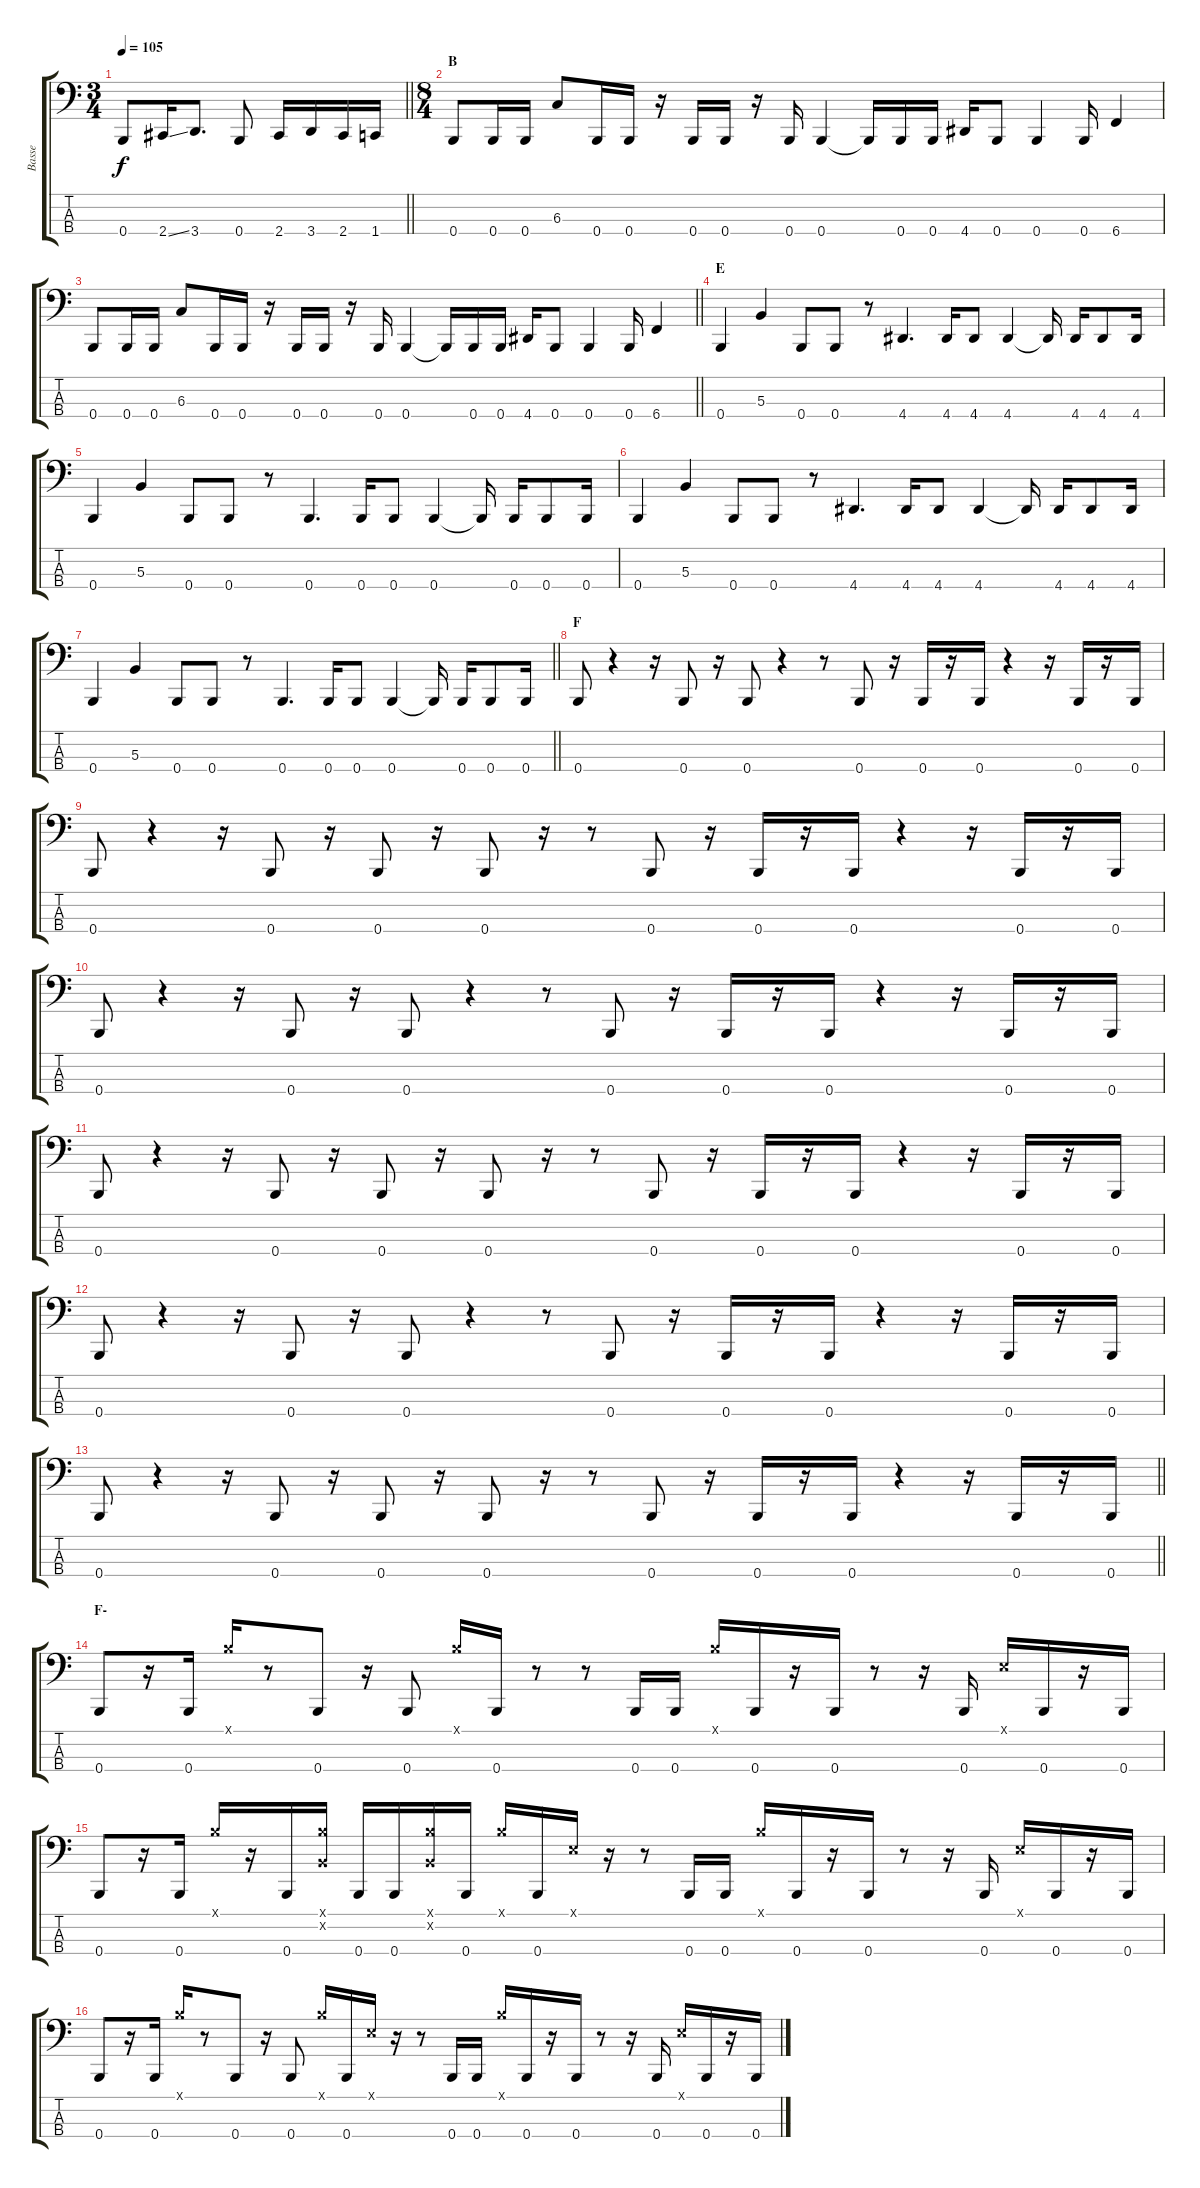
\track ("Basse" "Basse") {instrument electricbassfinger}
\staff {score tabs}
\tuning (E2 B1 Gb1 B0) {hide}
\ts (3 4)
\tempo 105
\clef f4
\barLineRight lightlight
\ks c
0.4{t}.8{dy f} 2.4{ss}.16 3.4.8{d} 0.4.8 2.4.16 3.4.16 2.4.16 1.4.16 |
\ts (8 4)
\section ("" "B")
0.4.8 0.4.16 0.4.16 6.3.8 0.4.16 0.4.16 r.16 0.4.16 0.4.16 r.16 0.4.16 0.4.4 0.4{t}.16 0.4.16 0.4.16 4.4.16 0.4.8 0.4.4 0.4.16 6.4.4 |
\barLineRight lightlight
0.4.8 0.4.16 0.4.16 6.3.8 0.4.16 0.4.16 r.16 0.4.16 0.4.16 r.16 0.4.16 0.4.4 0.4{t}.16 0.4.16 0.4.16 4.4.16 0.4.8 0.4.4 0.4.16 6.4.4 |
\section ("" "E")
0.4.4 5.3.4 0.4.8 0.4.8 r.8 4.4.4{d} 4.4.16 4.4.8 4.4.4 4.4{t}.16 4.4.16 4.4.8 4.4.16 |
0.4.4 5.3.4 0.4.8 0.4.8 r.8 0.4.4{d} 0.4.16 0.4.8 0.4.4 0.4{t}.16 0.4.16 0.4.8 0.4.16 |
0.4.4 5.3.4 0.4.8 0.4.8 r.8 4.4.4{d} 4.4.16 4.4.8 4.4.4 4.4{t}.16 4.4.16 4.4.8 4.4.16 |
\barLineRight lightlight
0.4.4 5.3.4 0.4.8 0.4.8 r.8 0.4.4{d} 0.4.16 0.4.8 0.4.4 0.4{t}.16 0.4.16 0.4.8 0.4.16 |
\section ("" "F")
0.4.8 r.4 r.16 0.4.8 r.16 0.4.8 r.4 r.8 0.4.8 r.16 0.4.16 r.16 0.4.16 r.4 r.16 0.4.16 r.16 0.4.16 |
0.4.8 r.4 r.16 0.4.8 r.16 0.4.8 r.16 0.4.8 r.16 r.8 0.4.8 r.16 0.4.16 r.16 0.4.16 r.4 r.16 0.4.16 r.16 0.4.16 |
0.4.8 r.4 r.16 0.4.8 r.16 0.4.8 r.4 r.8 0.4.8 r.16 0.4.16 r.16 0.4.16 r.4 r.16 0.4.16 r.16 0.4.16 |
0.4.8 r.4 r.16 0.4.8 r.16 0.4.8 r.16 0.4.8 r.16 r.8 0.4.8 r.16 0.4.16 r.16 0.4.16 r.4 r.16 0.4.16 r.16 0.4.16 |
0.4.8 r.4 r.16 0.4.8 r.16 0.4.8 r.4 r.8 0.4.8 r.16 0.4.16 r.16 0.4.16 r.4 r.16 0.4.16 r.16 0.4.16 |
\barLineRight lightlight
0.4.8 r.4 r.16 0.4.8 r.16 0.4.8 r.16 0.4.8 r.16 r.8 0.4.8 r.16 0.4.16 r.16 0.4.16 r.4 r.16 0.4.16 r.16 0.4.16 |
\section ("" "F-")
0.4.8 r.16 0.4.16 7.1{x}.16 r.8 0.4.8 r.16 0.4.8 7.1{x}.16 0.4.16 r.8 r.8 0.4.16 0.4.16 7.1{x}.16 0.4.16 r.16 0.4.16 r.8 r.16 0.4.16 0.1{x}.16 0.4.16 r.16 0.4.16 |
0.4.8 r.16 0.4.16 7.1{x}.16 r.16 0.4.16 (7.1{x} 0.2{x}).16 0.4.16 0.4.16 (7.1{x} 0.2{x}).16 0.4.16 7.1{x}.16 0.4.16 0.1{x}.16 r.16 r.8 0.4.16 0.4.16 7.1{x}.16 0.4.16 r.16 0.4.16 r.8 r.16 0.4.16 0.1{x}.16 0.4.16 r.16 0.4.16 |
0.4.8 r.16 0.4.16 7.1{x}.16 r.8 0.4.8 r.16 0.4.8 7.1{x}.16 0.4.16 0.1{x}.16 r.16 r.8 0.4.16 0.4.16 7.1{x}.16 0.4.16 r.16 0.4.16 r.8 r.16 0.4.16 0.1{x}.16 0.4.16 r.16 0.4.16
